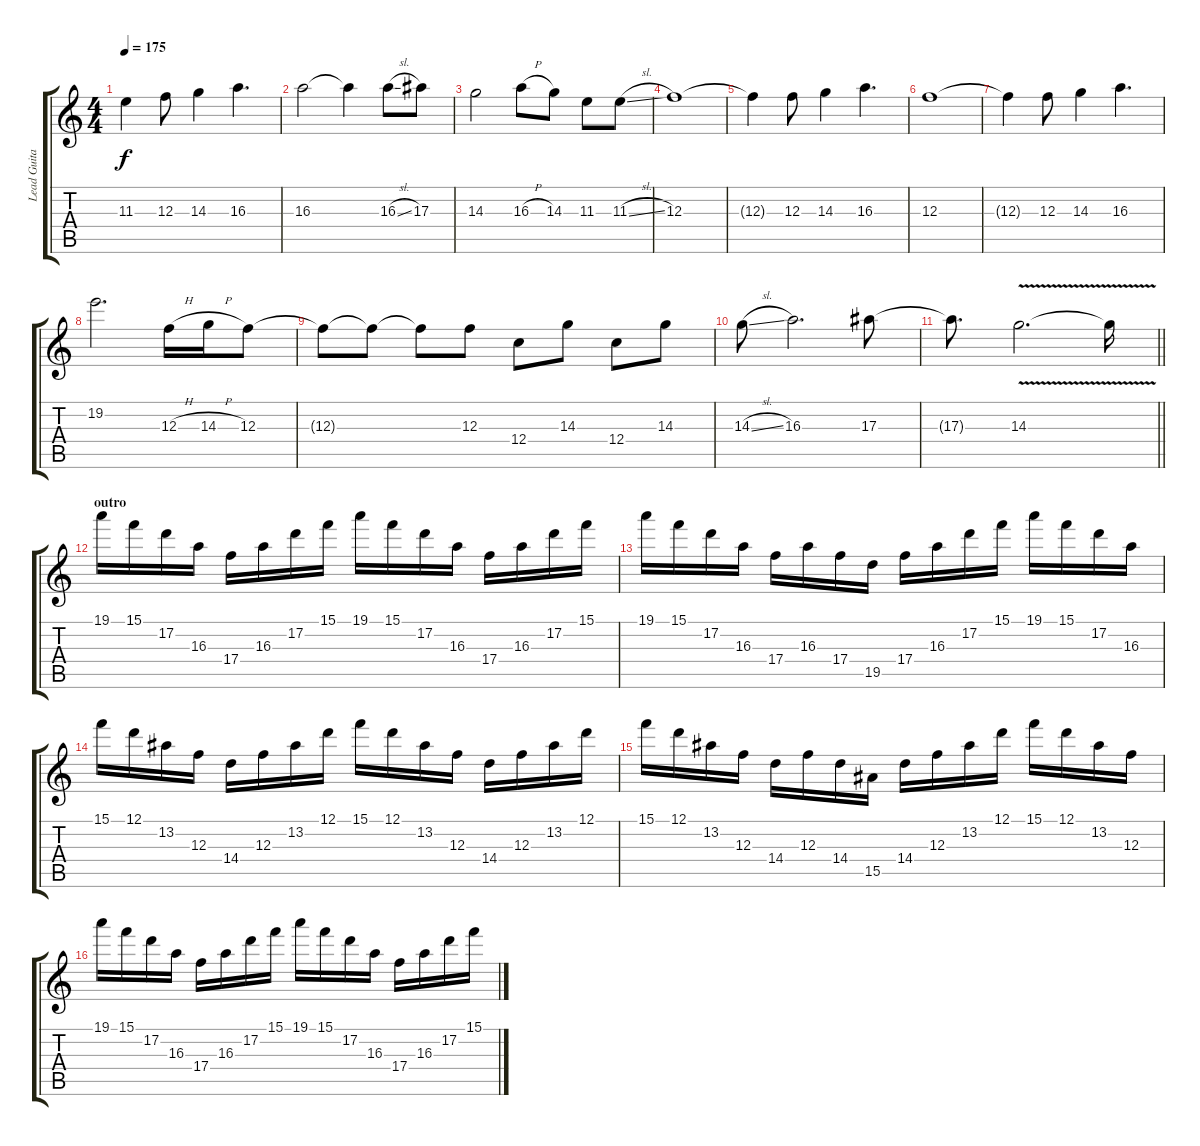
\track ("Lead Guitar 1" "Lead Guita") {instrument overdrivenguitar}
\staff {score tabs}
\tuning (D4 A3 F3 C3 G2 D2) {hide}
\ts (4 4)
\tempo 175
\clef g2
\ks c
11.3{t}.4{dy f} 12.3.8 14.3.4 16.3.4{d} |
16.3.2 16.3{t}.4 16.3{sl}.8 17.3.8 |
14.3.2 16.3{h}.8 14.3.8 11.3.8 11.3{sl}.8 |
12.3.1 |
12.3{t}.4 12.3.8 14.3.4 16.3.4{d} |
12.3.1 |
12.3{t}.4 12.3.8 14.3.4 16.3.4{d} |
19.2.2{d} 12.3{h}.16 14.3{h}.16 12.3.8 |
12.3{t}.8 12.3{t}.8 12.3{t}.8 12.3.8 12.4.8 14.3.8 12.4.8 14.3.8 |
14.3{sl}.8 16.3.2{d} 17.3.8 |
\barLineRight lightlight
17.3{t}.8{d} 14.3{v}.2{d} 14.3{t}.16 |
\section ("" "outro")
19.1.16 15.1.16 17.2.16 16.3.16 17.4.16 16.3.16 17.2.16 15.1.16 19.1.16 15.1.16 17.2.16 16.3.16 17.4.16 16.3.16 17.2.16 15.1.16 |
19.1.16 15.1.16 17.2.16 16.3.16 17.4.16 16.3.16 17.4.16 19.5.16 17.4.16 16.3.16 17.2.16 15.1.16 19.1.16 15.1.16 17.2.16 16.3.16 |
15.1.16 12.1.16 13.2.16 12.3.16 14.4.16 12.3.16 13.2.16 12.1.16 15.1.16 12.1.16 13.2.16 12.3.16 14.4.16 12.3.16 13.2.16 12.1.16 |
15.1.16 12.1.16 13.2.16 12.3.16 14.4.16 12.3.16 14.4.16 15.5.16 14.4.16 12.3.16 13.2.16 12.1.16 15.1.16 12.1.16 13.2.16 12.3.16 |
19.1.16 15.1.16 17.2.16 16.3.16 17.4.16 16.3.16 17.2.16 15.1.16 19.1.16 15.1.16 17.2.16 16.3.16 17.4.16 16.3.16 17.2.16 15.1.16
